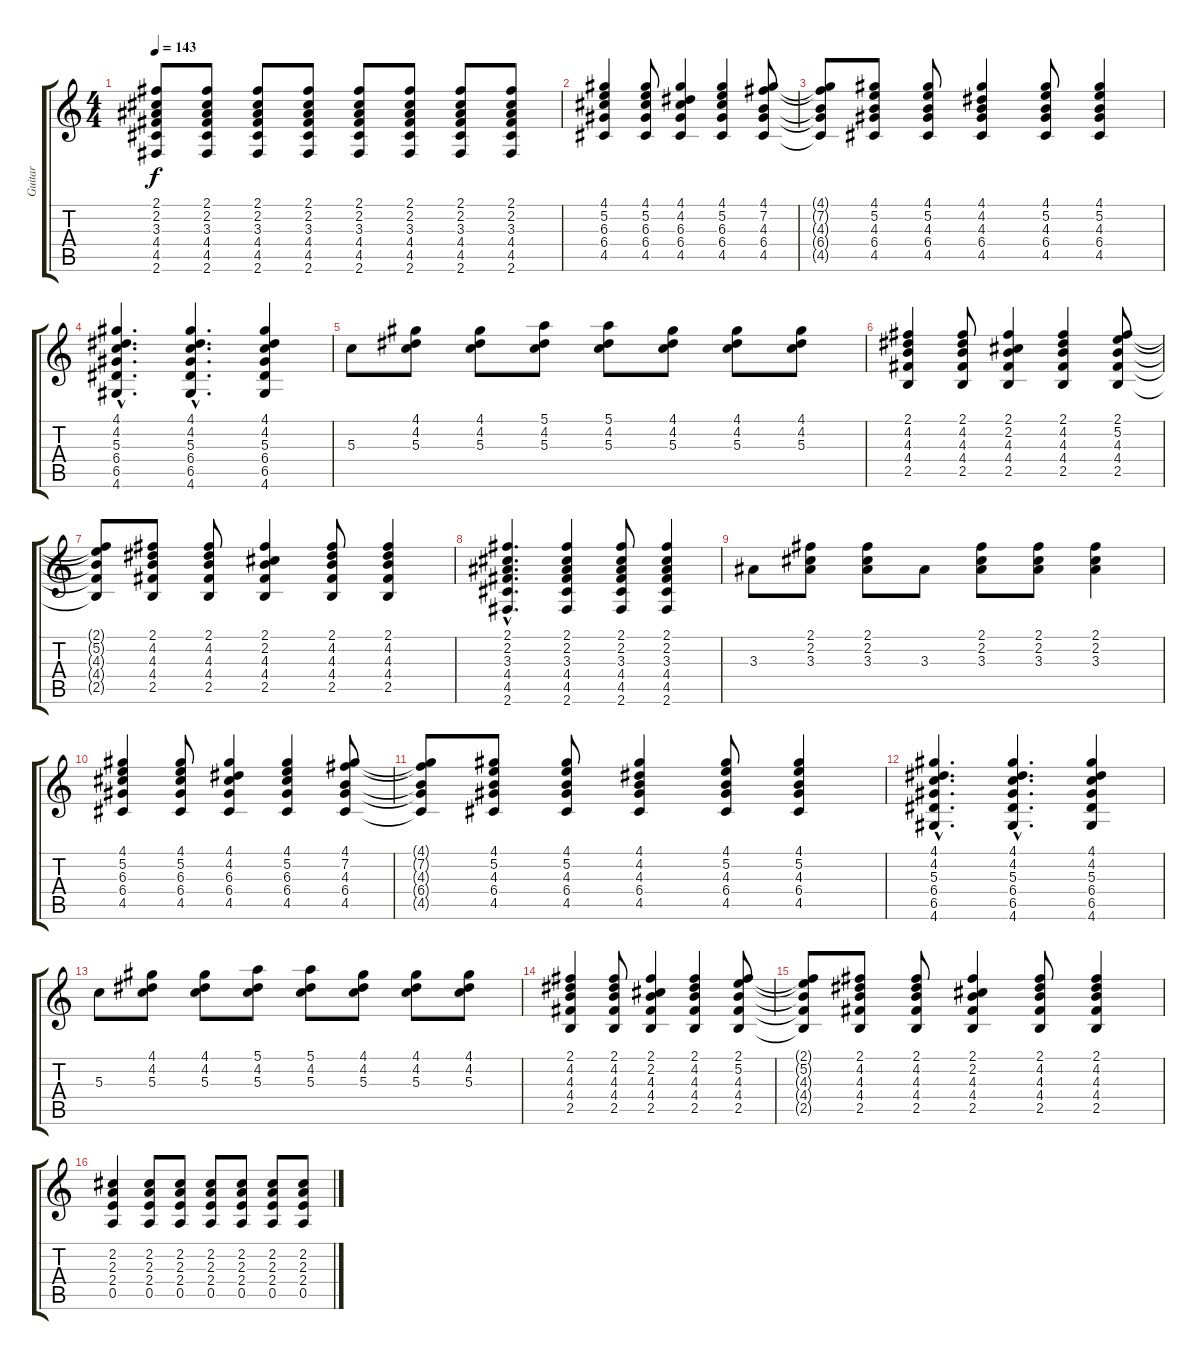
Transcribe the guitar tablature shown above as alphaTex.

\track ("Guitar" "Guitar") {instrument distortionguitar}
\staff {score tabs}
\tuning (E4 B3 G3 D3 A2 E2) {hide}
\ts (4 4)
\tempo 143
\clef g2
\ks c
(2.1 2.2 3.3 4.4 4.5 2.6).8{dy f} (2.1 2.2 3.3 4.4 4.5 2.6).8 (2.1 2.2 3.3 4.4 4.5 2.6).8 (2.1 2.2 3.3 4.4 4.5 2.6).8 (2.1 2.2 3.3 4.4 4.5 2.6).8 (2.1 2.2 3.3 4.4 4.5 2.6).8 (2.1 2.2 3.3 4.4 4.5 2.6).8 (2.1 2.2 3.3 4.4 4.5 2.6).8 |
(4.1 5.2 6.3 6.4 4.5).4 (4.1 5.2 6.3 6.4 4.5).8 (4.1 4.2 6.3 6.4 4.5).4 (4.1 5.2 6.3 6.4 4.5).4 (4.1 7.2 4.3 6.4 4.5).8 |
(4.1{t} 7.2{t} 4.3{t} 6.4{t} 4.5{t}).8 (4.1 5.2 4.3 6.4 4.5).8 (4.1 5.2 4.3 6.4 4.5).8 (4.1 4.2 4.3 6.4 4.5).4 (4.1 5.2 4.3 6.4 4.5).8 (4.1 5.2 4.3 6.4 4.5).4 |
(4.1{hac} 4.2{hac} 5.3{hac} 6.4{hac} 6.5{hac} 4.6{hac}).4{d} (4.1{hac} 4.2{hac} 5.3{hac} 6.4{hac} 6.5{hac} 4.6{hac}).4{d} (4.1 4.2 5.3 6.4 6.5 4.6).4 |
5.3.8 (4.1 4.2 5.3).8 (4.1 4.2 5.3).8 (5.1 4.2 5.3).8 (5.1 4.2 5.3).8 (4.1 4.2 5.3).8 (4.1 4.2 5.3).8 (4.1 4.2 5.3).8 |
(2.1 4.2 4.3 4.4 2.5).4 (2.1 4.2 4.3 4.4 2.5).8 (2.1 2.2 4.3 4.4 2.5).4 (2.1 4.2 4.3 4.4 2.5).4 (2.1 5.2 4.3 4.4 2.5).8 |
(2.1{t} 5.2{t} 4.3{t} 4.4{t} 2.5{t}).8 (2.1 4.2 4.3 4.4 2.5).8 (2.1 4.2 4.3 4.4 2.5).8 (2.1 2.2 4.3 4.4 2.5).4 (2.1 4.2 4.3 4.4 2.5).8 (2.1 4.2 4.3 4.4 2.5).4 |
(2.1{hac} 2.2{hac} 3.3{hac} 4.4{hac} 4.5{hac} 2.6{hac}).4{d} (2.1 2.2 3.3 4.4 4.5 2.6).4 (2.1 2.2 3.3 4.4 4.5 2.6).8 (2.1 2.2 3.3 4.4 4.5 2.6).4 |
3.3.8 (2.1 2.2 3.3).8 (2.1 2.2 3.3).8 3.3.8 (2.1 2.2 3.3).8 (2.1 2.2 3.3).8 (2.1 2.2 3.3).4 |
(4.1 5.2 6.3 6.4 4.5).4 (4.1 5.2 6.3 6.4 4.5).8 (4.1 4.2 6.3 6.4 4.5).4 (4.1 5.2 6.3 6.4 4.5).4 (4.1 7.2 4.3 6.4 4.5).8 |
(4.1{t} 7.2{t} 4.3{t} 6.4{t} 4.5{t}).8 (4.1 5.2 4.3 6.4 4.5).8 (4.1 5.2 4.3 6.4 4.5).8 (4.1 4.2 4.3 6.4 4.5).4 (4.1 5.2 4.3 6.4 4.5).8 (4.1 5.2 4.3 6.4 4.5).4 |
(4.1{hac} 4.2{hac} 5.3{hac} 6.4{hac} 6.5{hac} 4.6{hac}).4{d} (4.1{hac} 4.2{hac} 5.3{hac} 6.4{hac} 6.5{hac} 4.6{hac}).4{d} (4.1 4.2 5.3 6.4 6.5 4.6).4 |
5.3.8 (4.1 4.2 5.3).8 (4.1 4.2 5.3).8 (5.1 4.2 5.3).8 (5.1 4.2 5.3).8 (4.1 4.2 5.3).8 (4.1 4.2 5.3).8 (4.1 4.2 5.3).8 |
(2.1 4.2 4.3 4.4 2.5).4 (2.1 4.2 4.3 4.4 2.5).8 (2.1 2.2 4.3 4.4 2.5).4 (2.1 4.2 4.3 4.4 2.5).4 (2.1 5.2 4.3 4.4 2.5).8 |
(2.1{t} 5.2{t} 4.3{t} 4.4{t} 2.5{t}).8 (2.1 4.2 4.3 4.4 2.5).8 (2.1 4.2 4.3 4.4 2.5).8 (2.1 2.2 4.3 4.4 2.5).4 (2.1 4.2 4.3 4.4 2.5).8 (2.1 4.2 4.3 4.4 2.5).4 |
(2.2 2.3 2.4 0.5).4 (2.2 2.3 2.4 0.5).8 (2.2 2.3 2.4 0.5).8 (2.2 2.3 2.4 0.5).8 (2.2 2.3 2.4 0.5).8 (2.2 2.3 2.4 0.5).8 (2.2 2.3 2.4 0.5).8
